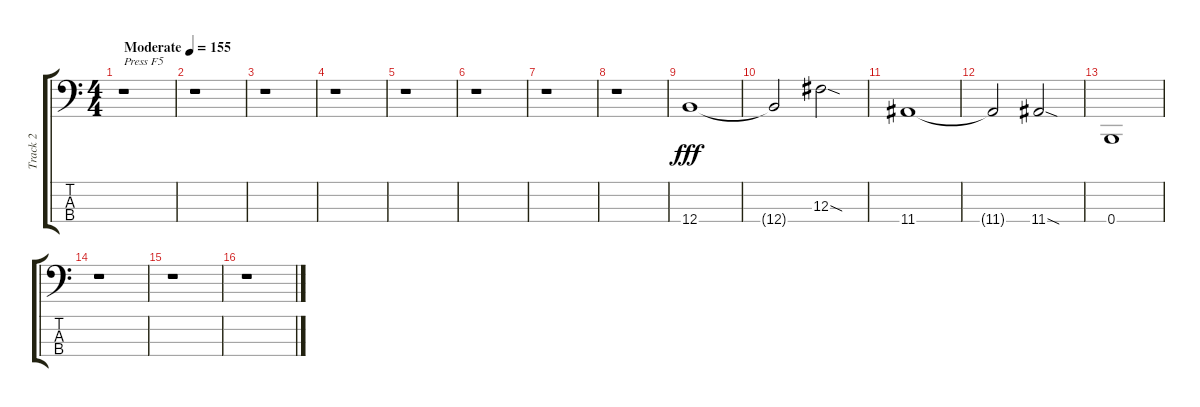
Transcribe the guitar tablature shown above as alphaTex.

\track ("Track 2" "Track 2") {instrument slapbass1}
\staff {score tabs}
\tuning (E2 B1 Gb1 B0) {hide}
\ts (4 4)
\tempo (155 "Moderate")
\clef f4
\ks c
r.1{txt "Press F5" dy fff instrument slapbass1} |
r.1 |
r.1 |
r.1 |
r.1 |
r.1 |
r.1 |
r.1 |
12.4.1 |
12.4{t}.2 12.3{sod}.2 |
11.4.1 |
11.4{t}.2 11.4{sod}.2 |
0.4.1 |
r.1 |
r.1 |
r.1
